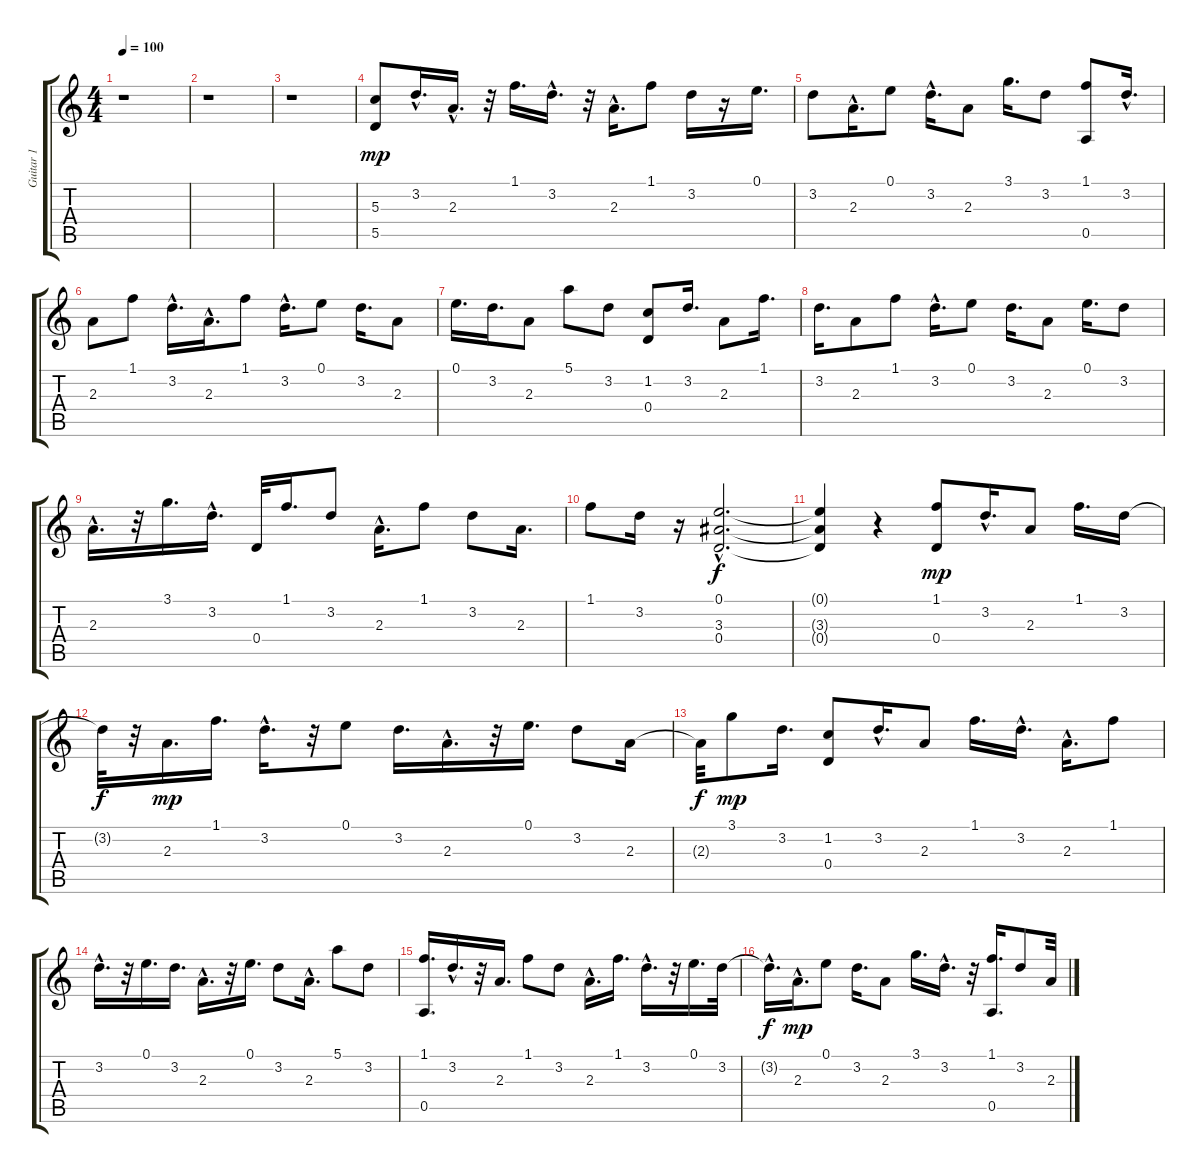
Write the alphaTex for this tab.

\track ("Guitar 1" "Guitar 1") {instrument acousticguitarnylon}
\staff {score tabs}
\tuning (E4 B3 G3 D3 A2 E2) {hide}
\ts (4 4)
\tempo 100
\clef g2
\ks c
r.1{dy mp instrument acousticguitarnylon} |
r.1 |
r.1 |
(5.3 5.5).8 3.2{hac}.16{d} 2.3{hac}.16{d} r.32 1.1.16{d} 3.2{hac}.16{d} r.32 2.3{hac}.16{d} 1.1.8 3.2.16 r.16 0.1.16{d} |
3.2.8 2.3{hac}.16{d} 0.1.8 3.2{hac}.16{d} 2.3.8 3.1.16{d} 3.2.8 (1.1 0.5).8 3.2{hac}.16{d} |
2.3.8 1.1.8 3.2{hac}.16{d} 2.3{hac}.16{d} 1.1.8 3.2{hac}.16{d} 0.1.8 3.2.16{d} 2.3.8 |
0.1.16{d} 3.2.16{d} 2.3.8 5.1.8 3.2.8 (1.2 0.4).8 3.2.16{d} 2.3.8 1.1.16{d} |
3.2.16{d} 2.3.8 1.1.8 3.2{hac}.16{d} 0.1.8 3.2.16{d} 2.3.8 0.1.16{d} 3.2.8 |
2.3{hac}.16{d} r.32 3.1.16{d} 3.2{hac}.16{d} 0.4.32 1.1.16{d} 3.2.8 2.3{hac}.16{d} 1.1.8 3.2.8 2.3.16{d} |
1.1.8 3.2.16 r.16 (0.1{hac} 3.3{hac} 0.4{hac}).2{d dy f} |
(0.1{t} 3.3{t} 0.4{t}).4 r.4 (1.1 0.4).8{dy mp} 3.2{hac}.16{d} 2.3.8 1.1.16{d} 3.2.16 |
3.2{t}.32{dy f} r.32 2.3.16{d dy mp} 1.1.16{d} 3.2{hac}.16{d} r.32 0.1.8 3.2.16{d} 2.3{hac}.16{d} r.32 0.1.16{d} 3.2.8 2.3.16 |
2.3{t}.32{dy f} 3.1.8{dy mp} 3.2.16{d} (1.2 0.4).8 3.2{hac}.16{d} 2.3.8 1.1.16{d} 3.2{hac}.16{d} 2.3{hac}.16{d} 1.1.8 |
3.2{hac}.16{d} r.32 0.1.16{d} 3.2.16{d} 2.3{hac}.16{d} r.32 0.1.16{d} 3.2.8 2.3{hac}.16{d} 5.1.8 3.2.8 |
(1.1 0.5).16{d} 3.2{hac}.16{d} r.32 2.3.16{d} 1.1.8 3.2.8 2.3{hac}.16{d} 1.1.16{d} 3.2{hac}.16{d} r.32 0.1.16{d} 3.2.32 |
3.2{hac t}.16{d dy f} 2.3{hac}.16{d dy mp} 0.1.8 3.2.16{d} 2.3.8 3.1.16{d} 3.2{hac}.16{d} r.32 (1.1 0.5).16{d} 3.2.8 2.3.32
